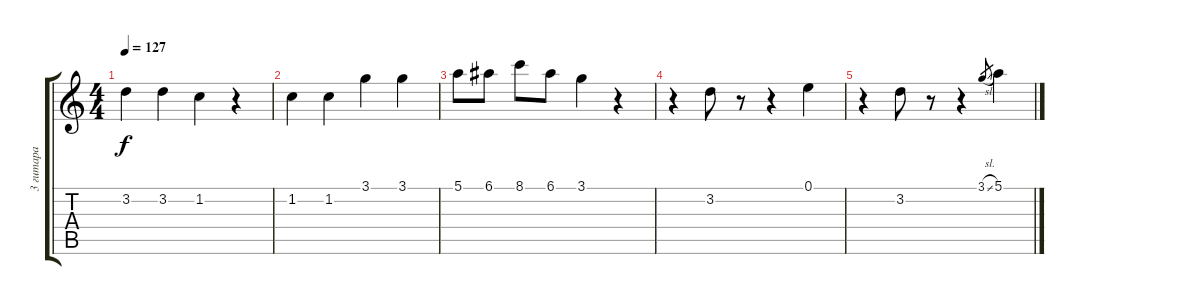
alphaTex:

\track ("3 гитара" "3 гитара") {instrument acousticguitarsteel}
\staff {score tabs}
\tuning (E4 B3 G3 D3 A2 E2) {hide}
\ts (4 4)
\tempo 127
\clef g2
\ks c
3.2.4{dy f} 3.2.4 1.2.4 r.4 |
1.2.4 1.2.4 3.1.4 3.1.4 |
5.1.8 6.1.8 8.1.8 6.1.8 3.1.4 r.4 |
r.4 3.2.8 r.8 r.4 0.1.4 |
r.4 3.2.8 r.8 r.4 3.1{sl}.8{gr} 5.1.4
